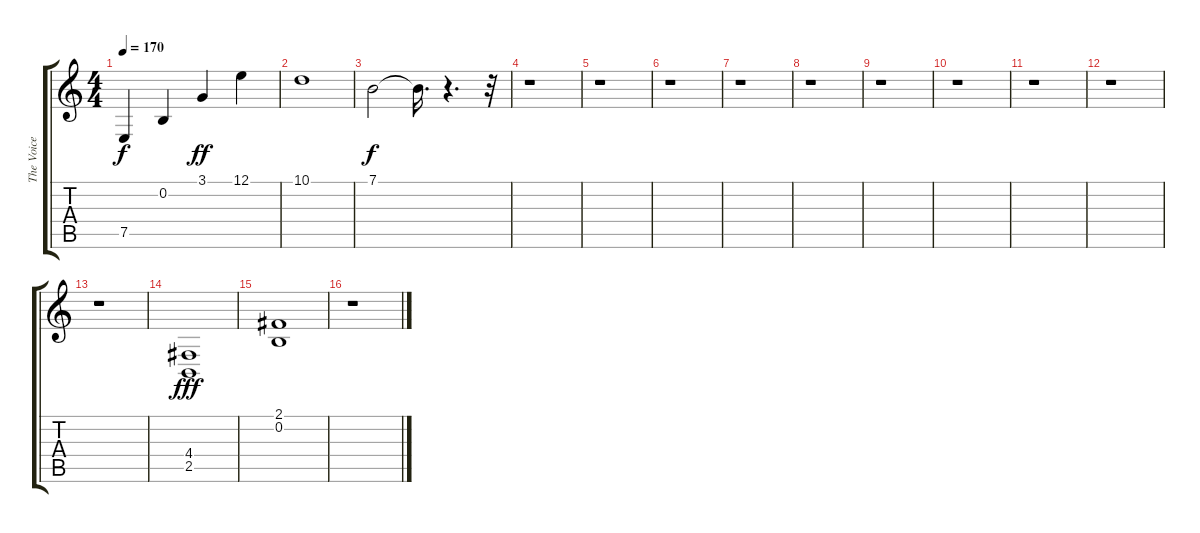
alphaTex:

\track ("The Voice of The Music" "The Voice ") {instrument choiraahs}
\staff {score tabs}
\tuning (E4 B3 G3 D3 A2 E2) {hide}
\ts (4 4)
\tempo 170
\clef g2
\ks c
7.5.4{dy f} 0.2.4 3.1.4{dy ff} 12.1.4 |
10.1.1 |
7.1.2{dy f} 7.1{t}.16{d} r.4{d} r.32 |
r.1 |
r.1 |
r.1 |
r.1 |
r.1 |
r.1 |
r.1 |
r.1 |
r.1 |
r.1 |
(4.4 2.5).1{dy fff balance 0} |
(2.1 0.2).1{balance 16} |
r.1
